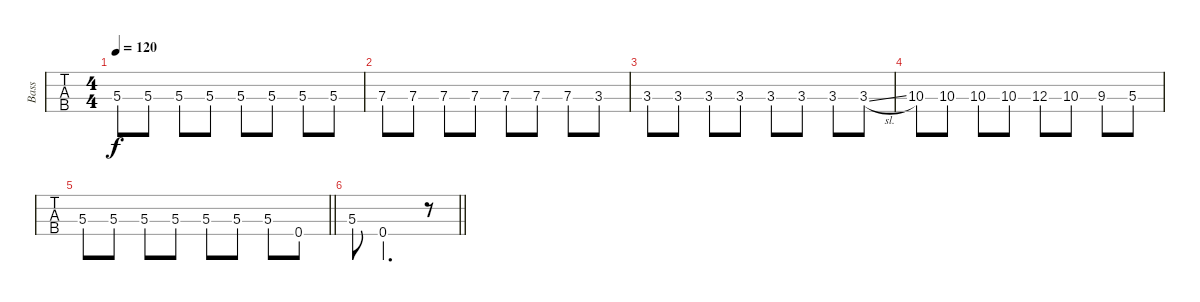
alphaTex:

\track ("Bass" "Bass") {instrument electricbassfinger}
\staff {tabs}
\tuning (G2 D2 A1 E1) {hide}
\ts (4 4)
\tempo 120
\clef f4
\ks c
5.3.8{dy f} 5.3.8 5.3.8 5.3.8 5.3.8 5.3.8 5.3.8 5.3.8 |
7.3.8 7.3.8 7.3.8 7.3.8 7.3.8 7.3.8 7.3.8 3.3.8 |
3.3.8 3.3.8 3.3.8 3.3.8 3.3.8 3.3.8 3.3.8 3.3{sl}.8 |
10.3.8 10.3.8 10.3.8 10.3.8 12.3.8 10.3.8 9.3.8 5.3.8 |
\barLineRight lightlight
5.3.8 5.3.8 5.3.8 5.3.8 5.3.8 5.3.8 5.3.8 0.4.8 |
\barLineRight lightlight
5.3.8 0.4.2{d} r.8
